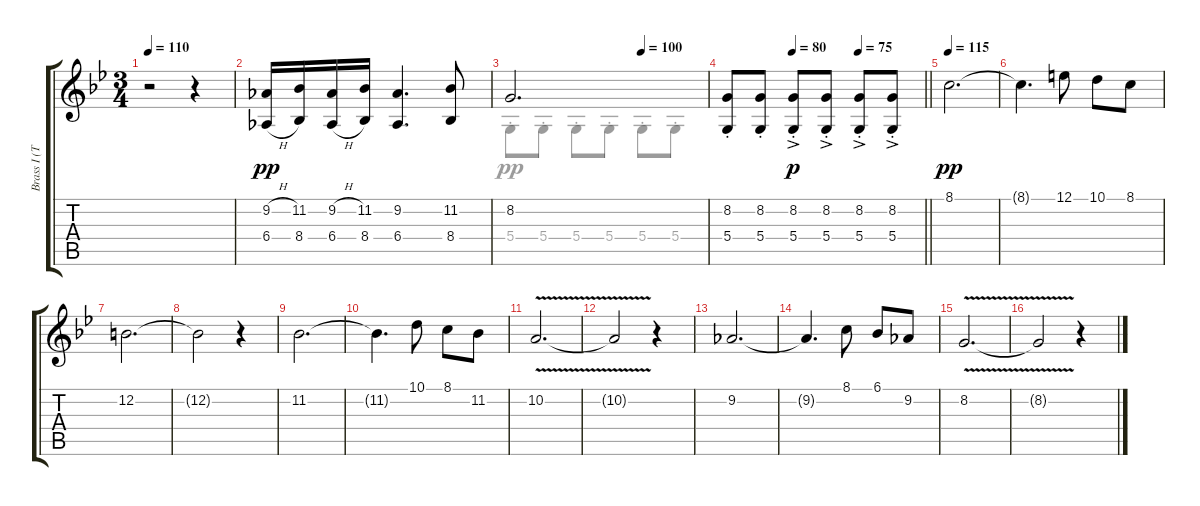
\track ("Brass I (Trumpet)" "Brass I (T") {instrument trumpet}
\staff {score tabs}
\tuning (E4 B3 G3 D3 A2 E2) {hide}
\voice
\ts (3 4)
\tempo 110
\clef g2
\ks bb
r.2{dy pp} r.4 |
(9.2{h} 6.4{h}).16 (11.2 8.4).16 (9.2{h} 6.4{h}).16 (11.2 8.4).16 (9.2 6.4).4{d} (11.2 8.4).8 |
\tempo (100 0.6666666666666666)
8.2.2{d} |
\tempo (80 0.3333333333333333)
\tempo (75 0.6666666666666666)
\barLineRight lightlight
(8.2{st} 5.4{st}).8 (8.2{st} 5.4{st}).8 (8.2{ac st} 5.4{ac st}).8{dy p} (8.2{ac st} 5.4{ac st}).8 (8.2{ac st} 5.4{ac st}).8 (8.2{ac st} 5.4{ac st}).8 |
\tempo 115
8.1.2{d dy pp} |
8.1{t}.4{d} 12.1.8 10.1.8 8.1.8 |
12.2.2{d} |
12.2{t}.2 r.4 |
11.2.2{d} |
11.2{t}.4{d} 10.1.8 8.1.8 11.2.8 |
10.2{v}.2{d} |
10.2{t}.2 r.4 |
9.2.2{d} |
9.2{t}.4{d} 8.1.8 6.1.8 9.2.8 |
8.2{v}.2{d} |
8.2{t}.2 r.4
\voice
\clef g2
\ottava regular
\simile none
\ks bb
|
|
5.4{st}.8 5.4{st}.8 5.4{st}.8 5.4{st}.8 5.4{st}.8 5.4{st}.8 |
\barLineRight lightlight
|
|
|
|
|
|
|
|
|
|
|
|
